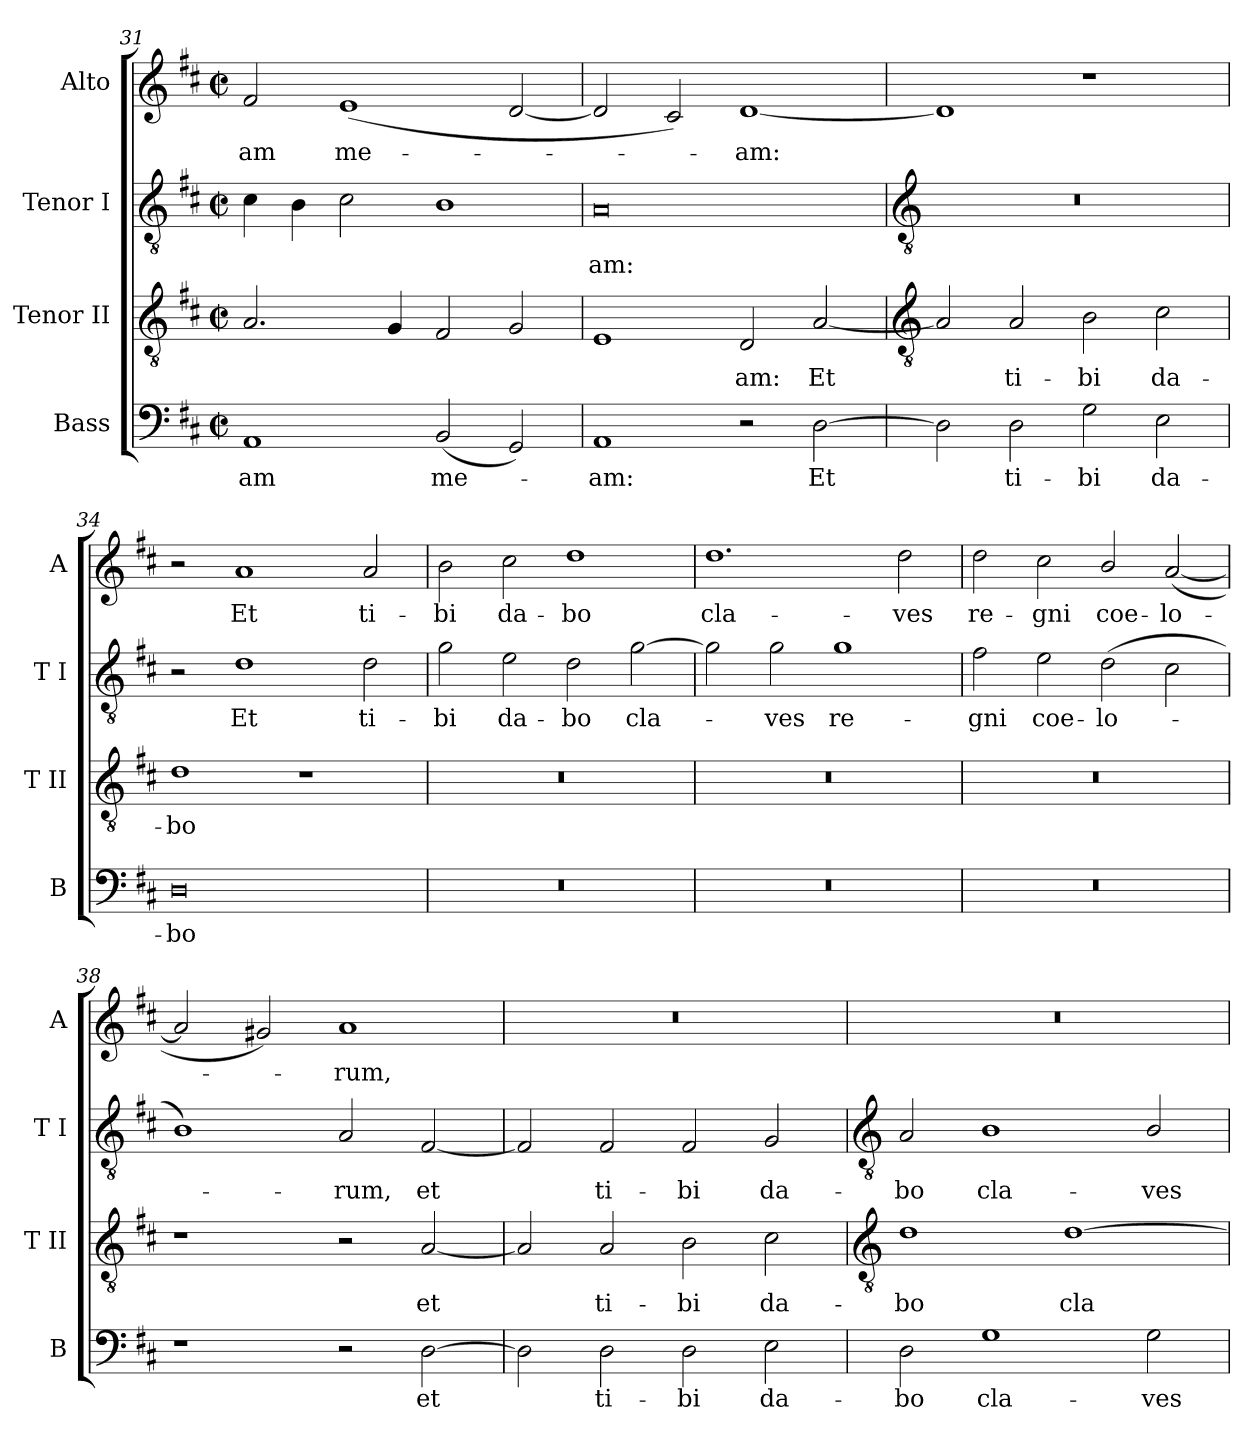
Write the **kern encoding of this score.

**kern	**text	**kern	**text	**kern	**text	**kern	**text
*part4	*part4	*part3	*part3	*part2	*part2	*part1	*part1
*staff4	*staff4	*staff3	*staff3	*staff2	*staff2	*staff1	*staff1
*I"Bass	*	*I"Tenor II	*	*I"Tenor I	*	*I"Alto	*
*I'B	*	*I'T II	*	*I'T I	*	*I'A	*
*clefF4	*	*clefGv2	*	*clefGv2	*	*clefG2	*
*k[f#c#]	*	*k[f#c#]	*	*k[f#c#]	*	*k[f#c#]	*
*D:	*	*D:	*	*D:	*	*D:	*
*M4/2	*	*M4/2	*	*M4/2	*	*M4/2	*
*met(c|)	*	*met(c|)	*	*met(c|)	*	*met(c|)	*
=31	=31	=31	=31	=31	=31	=31	=31
!	!LO:LY:b	!	!	!	!	!	!LO:LY:b
1AA	-am	2.A	.	4c#	.	2f#	-am
.	.	.	.	4B	.	.	.
!	!	!	!	!	!	!	!LO:LY:b
.	.	.	.	2c#	.	(<1e	me-
.	.	4G/	.	.	.	.	.
!	!LO:LY:b	!	!	!	!	!	!
(<2BB/	me-	2F#	.	1B	.	.	.
2GG)	.	2G/	.	.	.	[2d	.
=32	=32	=32	=32	=32	=32	=32	=32
!	!LO:LY:b	!	!	!	!LO:LY:b	!	!
1AA	am:	1E	.	0A	am:	2d]	.
.	.	.	.	.	.	2c#)	.
!	!	!	!LO:LY:b	!	!	!	!LO:LY:b
2r	.	2D	am:	.	.	[1d	am:
!	!LO:LY:b	!	!LO:LY:b	!	!	!	!
[2D	Et	[2A	Et	.	.	.	.
!!LO:LB:g=z
=33	=33	=33	=33	=33	=33	=33	=33
*	*	*clefGv2	*	*clefGv2	*	*	*
2D]	.	2A]	.	0r	.	1d]	.
!	!LO:LY:b	!	!LO:LY:b	!	!	!	!
2D	ti-	2A	ti-	.	.	.	.
!	!LO:LY:b	!	!LO:LY:b	!	!	!	!
2G	-bi	2B	-bi	.	.	1r	.
!	!LO:LY:b	!	!LO:LY:b	!	!	!	!
2E	da-	2c#	da-	.	.	.	.
=34	=34	=34	=34	=34	=34	=34	=34
!	!LO:LY:b	!	!LO:LY:b	!	!	!	!
0D	-bo	1d	-bo	2r	.	2r	.
!	!	!	!	!	!LO:LY:b	!	!LO:LY:b
.	.	.	.	1d	Et	1a	Et
.	.	1r	.	.	.	.	.
!	!	!	!	!	!LO:LY:b	!	!LO:LY:b
.	.	.	.	2d	ti-	2a	ti-
=35	=35	=35	=35	=35	=35	=35	=35
!	!	!	!	!	!LO:LY:b	!	!LO:LY:b
0r	.	0r	.	2g\	-bi	2b	-bi
!	!	!	!	!	!LO:LY:b	!	!LO:LY:b
.	.	.	.	2e	da-	2cc#	da-
!	!	!	!	!	!LO:LY:b	!	!LO:LY:b
.	.	.	.	2d	-bo	1dd	-bo
!	!	!	!	!	!LO:LY:b	!	!
.	.	.	.	[2g\	cla-	.	.
=36	=36	=36	=36	=36	=36	=36	=36
!	!	!	!	!	!	!	!LO:LY:b
0r	.	0r	.	2g\]	.	1.dd	cla-
!	!	!	!	!	!LO:LY:b	!	!
.	.	.	.	2g\	ves	.	.
!	!	!	!	!	!LO:LY:b	!	!
.	.	.	.	1g/	re-	.	.
!	!	!	!	!	!	!	!LO:LY:b
.	.	.	.	.	.	2dd	-ves
=37	=37	=37	=37	=37	=37	=37	=37
!	!	!	!	!	!LO:LY:b	!	!LO:LY:b
0r	.	0r	.	2f#	-gni	2dd	re-
!	!	!	!	!	!LO:LY:b	!	!LO:LY:b
.	.	.	.	2e	coe-	2cc#	-gni
!	!	!	!	!	!LO:LY:b	!	!LO:LY:b
.	.	.	.	(>2d	-lo-	2b/	coe-
!	!	!	!	!	!	!	!LO:LY:b
.	.	.	.	2c#	.	(<[2a	-lo-
=38	=38	=38	=38	=38	=38	=38	=38
1r	.	1r	.	1B)	.	2a]	.
.	.	.	.	.	.	2g#X)	.
!	!	!	!	!	!LO:LY:b	!	!LO:LY:b
2r	.	2r	.	2A	rum,	1a	rum,
!	!LO:LY:b	!	!LO:LY:b	!	!LO:LY:b	!	!
[2D	et	[2A	et	[2F#	et	.	.
=39	=39	=39	=39	=39	=39	=39	=39
2D]	.	2A]	.	2F#]	.	0r	.
!	!LO:LY:b	!	!LO:LY:b	!	!LO:LY:b	!	!
2D	ti-	2A	ti-	2F#	ti-	.	.
!	!LO:LY:b	!	!LO:LY:b	!	!LO:LY:b	!	!
2D	-bi	2B	-bi	2F#	-bi	.	.
!	!LO:LY:b	!	!LO:LY:b	!	!LO:LY:b	!	!
2E	da-	2c#	da-	2G	da-	.	.
!!LO:LB:g=z
=40	=40	=40	=40	=40	=40	=40	=40
*	*	*clefGv2	*	*clefGv2	*	*	*
!	!LO:LY:b	!	!LO:LY:b	!	!LO:LY:b	!	!
2D	-bo	1d	-bo	2A	-bo	0r	.
!	!LO:LY:b	!	!	!	!LO:LY:b	!	!
1G	cla-	.	.	1B	cla-	.	.
!	!	!	!LO:LY:b	!	!	!	!
.	.	[1d	cla-	.	.	.	.
!	!LO:LY:b	!	!	!	!LO:LY:b	!	!
2G	-ves	.	.	2B/	-ves	.	.
=	=	=	=	=	=	=	=
*-	*-	*-	*-	*-	*-	*-	*-
